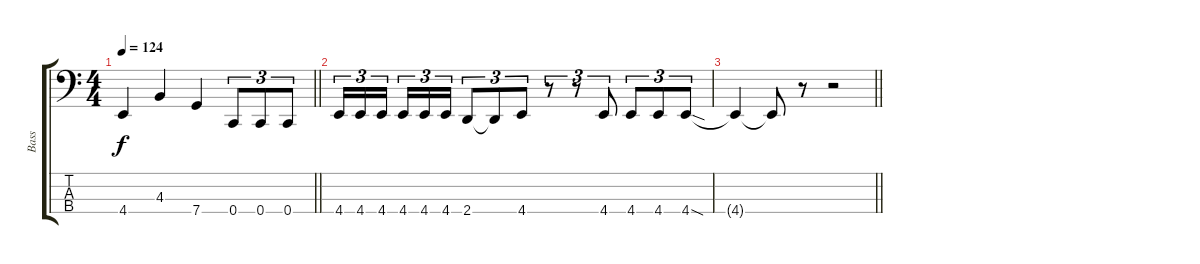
\track ("Bass" "Bass") {instrument slapbass1}
\staff {score tabs}
\tuning (F2 C2 G1 C1) {hide}
\ts (4 4)
\tempo 124
\clef f4
\barLineRight lightlight
\ks c
4.4.4{dy f} 4.3.4 7.4.4 0.4.8{tu (3 2)} 0.4.8{tu (3 2)} 0.4.8{tu (3 2)} |
4.4.16{tu (3 2)} 4.4.16{tu (3 2)} 4.4.16{tu (3 2)} 4.4.16{tu (3 2)} 4.4.16{tu (3 2)} 4.4.16{tu (3 2)} 2.4.8{tu (3 2)} 2.4{t}.8{tu (3 2)} 4.4.8{tu (3 2)} r.8{tu (3 2)} r.8{tu (3 2)} 4.4.8{tu (3 2)} 4.4.8{tu (3 2)} 4.4.8{tu (3 2)} 4.4{sod}.8{tu (3 2)} |
\barLineRight lightlight
4.4{t}.4 4.4{t}.8 r.8 r.2
